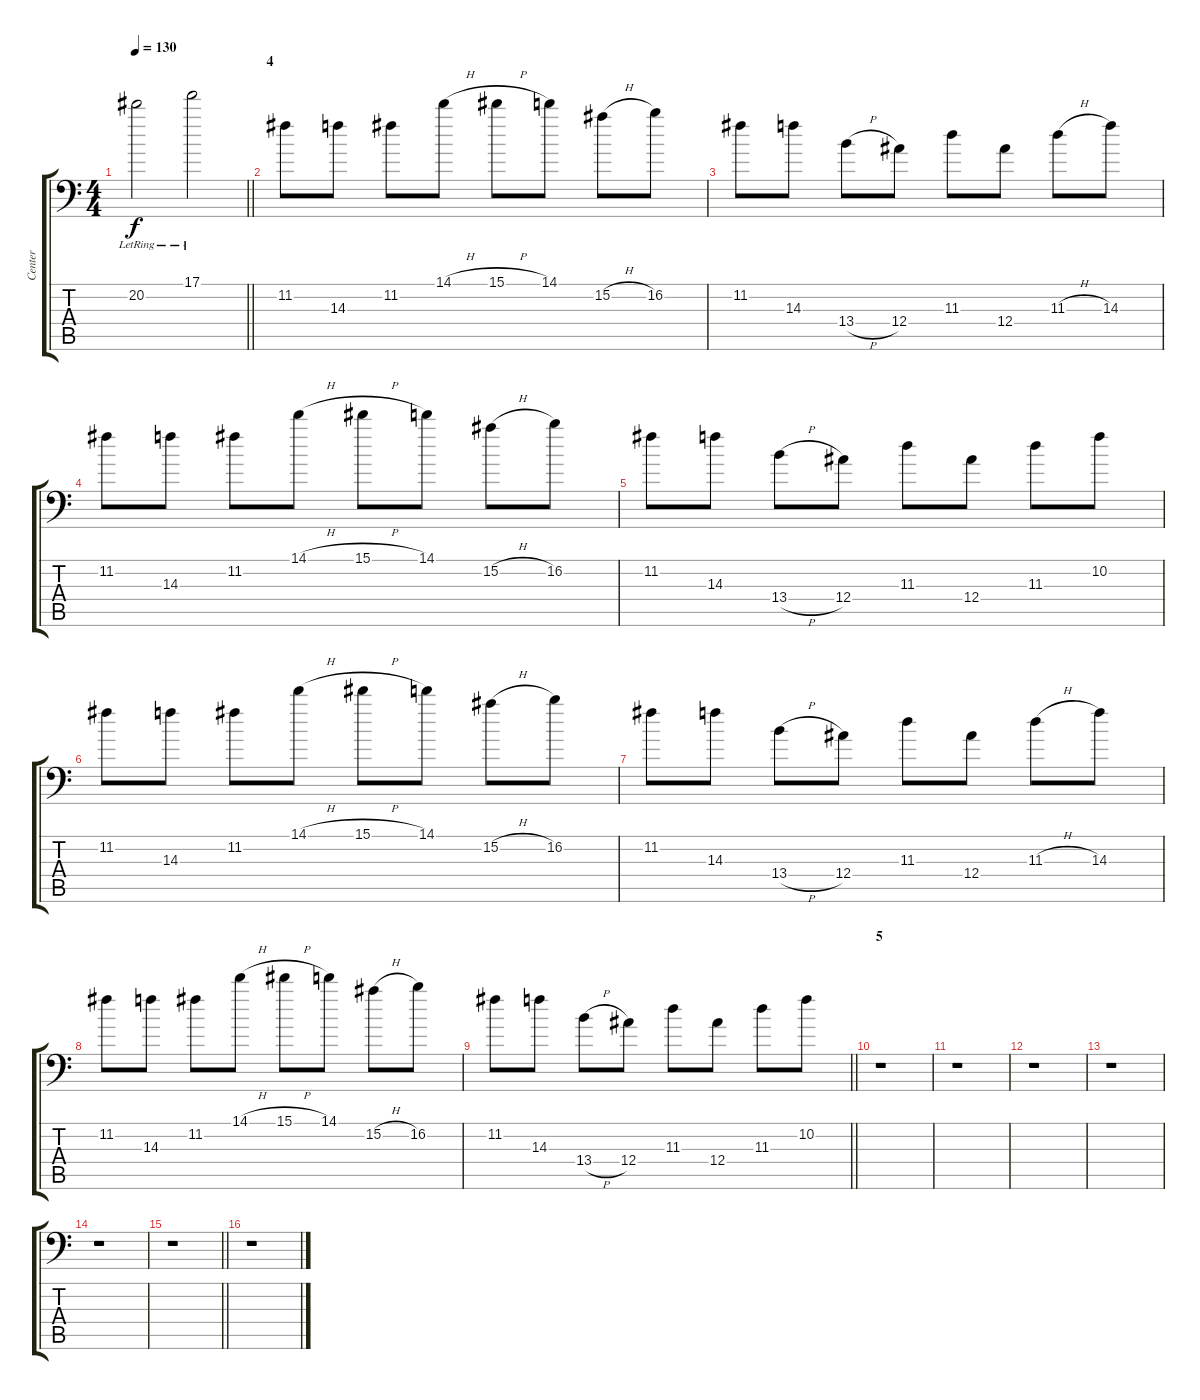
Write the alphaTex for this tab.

\track ("Center" "Center") {instrument distortionguitar}
\staff {score tabs}
\tuning (C4 G3 Eb3 Bb2 F2 Bb1) {hide}
\ts (4 4)
\tempo 130
\clef f4
\barLineRight lightlight
\ks c
20.2{lr}.2{dy f} 17.1{lr}.2 |
\section ("" "4")
11.2.8 14.3.8 11.2.8 14.1{h}.8 15.1{h}.8 14.1.8 15.2{h}.8 16.2.8 |
11.2.8 14.3.8 13.4{h}.8 12.4.8 11.3.8 12.4.8 11.3{h}.8 14.3.8 |
11.2.8 14.3.8 11.2.8 14.1{h}.8 15.1{h}.8 14.1.8 15.2{h}.8 16.2.8 |
11.2.8 14.3.8 13.4{h}.8 12.4.8 11.3.8 12.4.8 11.3.8 10.2.8 |
11.2.8 14.3.8 11.2.8 14.1{h}.8 15.1{h}.8 14.1.8 15.2{h}.8 16.2.8 |
11.2.8 14.3.8 13.4{h}.8 12.4.8 11.3.8 12.4.8 11.3{h}.8 14.3.8 |
11.2.8 14.3.8 11.2.8 14.1{h}.8 15.1{h}.8 14.1.8 15.2{h}.8 16.2.8 |
\barLineRight lightlight
11.2.8 14.3.8 13.4{h}.8 12.4.8 11.3.8 12.4.8 11.3.8 10.2.8 |
\section ("" "5")
r.1 |
r.1 |
r.1 |
r.1 |
r.1 |
\barLineRight lightlight
r.1 |
r.1
